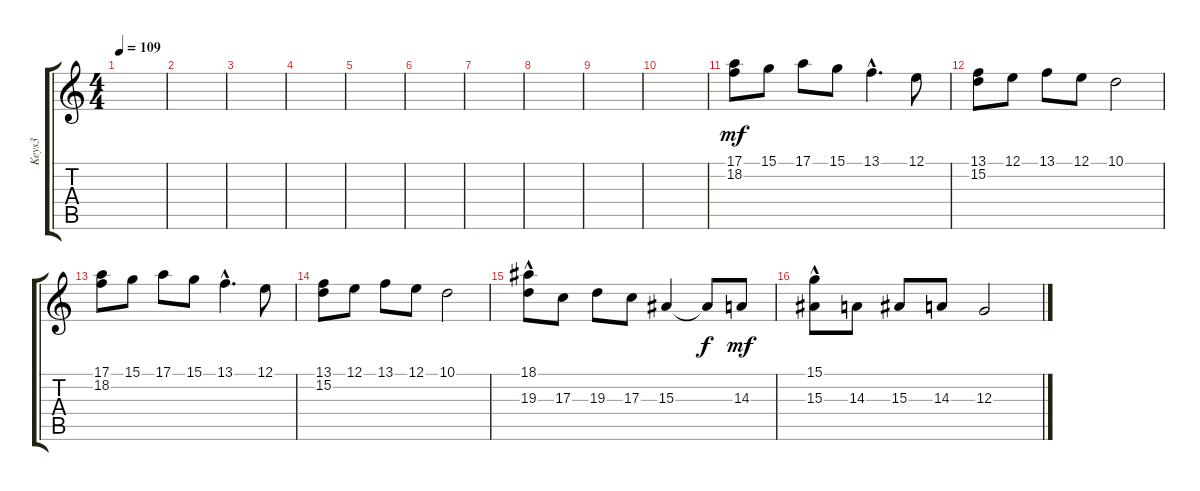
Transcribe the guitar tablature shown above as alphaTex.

\track ("Keys3" "Keys3") {instrument stringensemble1}
\staff {score tabs}
\tuning (E4 B3 G3 D3 A2 E2) {hide}
\ts (4 4)
\tempo 109
\clef g2
\ks c
|
|
|
|
|
|
|
|
|
|
(17.1 18.2).8{dy mf} 15.1.8 17.1.8 15.1.8 13.1{hac}.4{d} 12.1.8 |
(13.1 15.2).8 12.1.8 13.1.8 12.1.8 10.1.2 |
(17.1 18.2).8 15.1.8 17.1.8 15.1.8 13.1{hac}.4{d} 12.1.8 |
(13.1 15.2).8 12.1.8 13.1.8 12.1.8 10.1.2 |
(18.1{hac} 19.3).8 17.3.8 19.3.8 17.3.8 15.3.4 15.3{t}.8{dy f} 14.3.8{dy mf} |
(15.1{hac} 15.3).8 14.3.8 15.3.8 14.3.8 12.3.2
